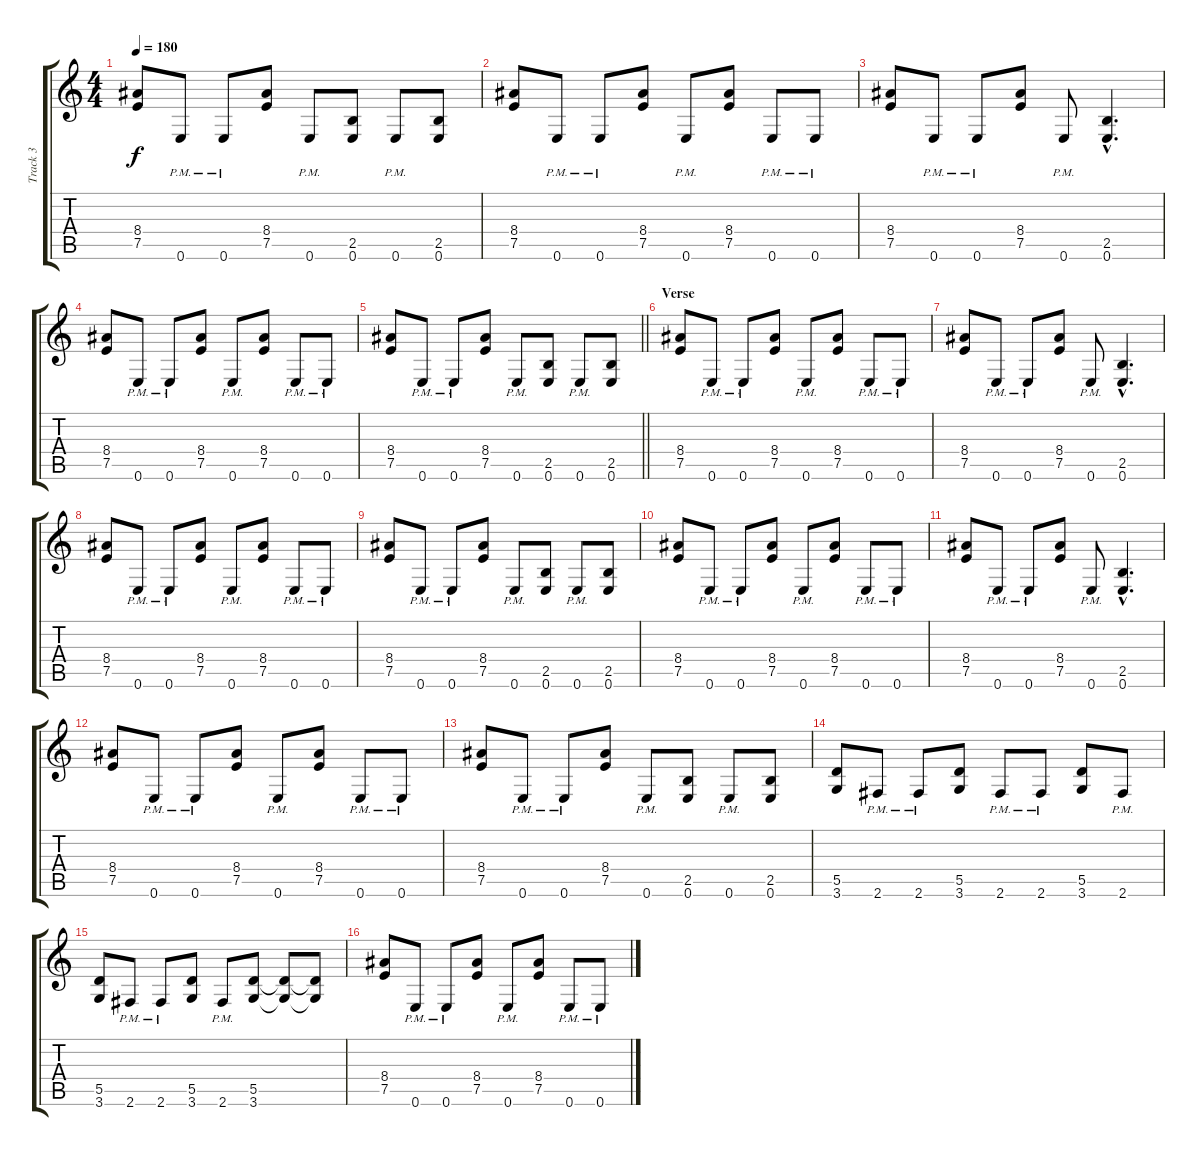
\track ("Track 3" "Track 3") {instrument distortionguitar}
\staff {score tabs}
\tuning (E4 B3 G3 D3 A2 E2) {hide}
\ts (4 4)
\tempo 180
\clef g2
\ks c
(8.4 7.5).8{dy f} 0.6{pm}.8 0.6{pm}.8 (8.4 7.5).8 0.6{pm}.8 (2.5 0.6).8 0.6{pm}.8 (2.5 0.6).8 |
(8.4 7.5).8 0.6{pm}.8 0.6{pm}.8 (8.4 7.5).8 0.6{pm}.8 (8.4 7.5).8 0.6{pm}.8 0.6{pm}.8 |
(8.4 7.5).8 0.6{pm}.8 0.6{pm}.8 (8.4 7.5).8 0.6{pm}.8 (2.5{hac} 0.6{hac}).4{d} |
(8.4 7.5).8 0.6{pm}.8 0.6{pm}.8 (8.4 7.5).8 0.6{pm}.8 (8.4 7.5).8 0.6{pm}.8 0.6{pm}.8 |
\barLineRight lightlight
(8.4 7.5).8 0.6{pm}.8 0.6{pm}.8 (8.4 7.5).8 0.6{pm}.8 (2.5 0.6).8 0.6{pm}.8 (2.5 0.6).8 |
\section ("" "Verse")
(8.4 7.5).8 0.6{pm}.8 0.6{pm}.8 (8.4 7.5).8 0.6{pm}.8 (8.4 7.5).8 0.6{pm}.8 0.6{pm}.8 |
(8.4 7.5).8 0.6{pm}.8 0.6{pm}.8 (8.4 7.5).8 0.6{pm}.8 (2.5{hac} 0.6{hac}).4{d} |
(8.4 7.5).8 0.6{pm}.8 0.6{pm}.8 (8.4 7.5).8 0.6{pm}.8 (8.4 7.5).8 0.6{pm}.8 0.6{pm}.8 |
(8.4 7.5).8 0.6{pm}.8 0.6{pm}.8 (8.4 7.5).8 0.6{pm}.8 (2.5 0.6).8 0.6{pm}.8 (2.5 0.6).8 |
(8.4 7.5).8 0.6{pm}.8 0.6{pm}.8 (8.4 7.5).8 0.6{pm}.8 (8.4 7.5).8 0.6{pm}.8 0.6{pm}.8 |
(8.4 7.5).8 0.6{pm}.8 0.6{pm}.8 (8.4 7.5).8 0.6{pm}.8 (2.5{hac} 0.6{hac}).4{d} |
(8.4 7.5).8 0.6{pm}.8 0.6{pm}.8 (8.4 7.5).8 0.6{pm}.8 (8.4 7.5).8 0.6{pm}.8 0.6{pm}.8 |
(8.4 7.5).8 0.6{pm}.8 0.6{pm}.8 (8.4 7.5).8 0.6{pm}.8 (2.5 0.6).8 0.6{pm}.8 (2.5 0.6).8 |
(5.5 3.6).8 2.6{pm}.8 2.6{pm}.8 (5.5 3.6).8 2.6{pm}.8 2.6{pm}.8 (5.5 3.6).8 2.6{pm}.8 |
(5.5 3.6).8 2.6{pm}.8 2.6{pm}.8 (5.5 3.6).8 2.6{pm}.8 (5.5 3.6).8 (5.5{t} 3.6{t}).8 (5.5{t} 3.6{t}).8 |
(8.4 7.5).8 0.6{pm}.8 0.6{pm}.8 (8.4 7.5).8 0.6{pm}.8 (8.4 7.5).8 0.6{pm}.8 0.6{pm}.8
